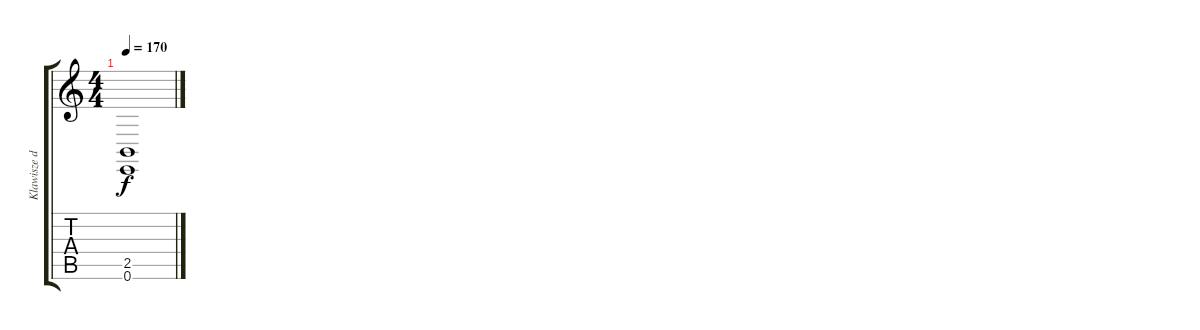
\track ("Klawisze doubled" "Klawisze d") {instrument seashore}
\staff {score tabs}
\tuning (E4 B3 G3 D3 A2 E2) {hide}
\ts (4 4)
\tempo 170
\clef g2
\ks c
(2.5{t} 0.6{t}).1{dy f}
